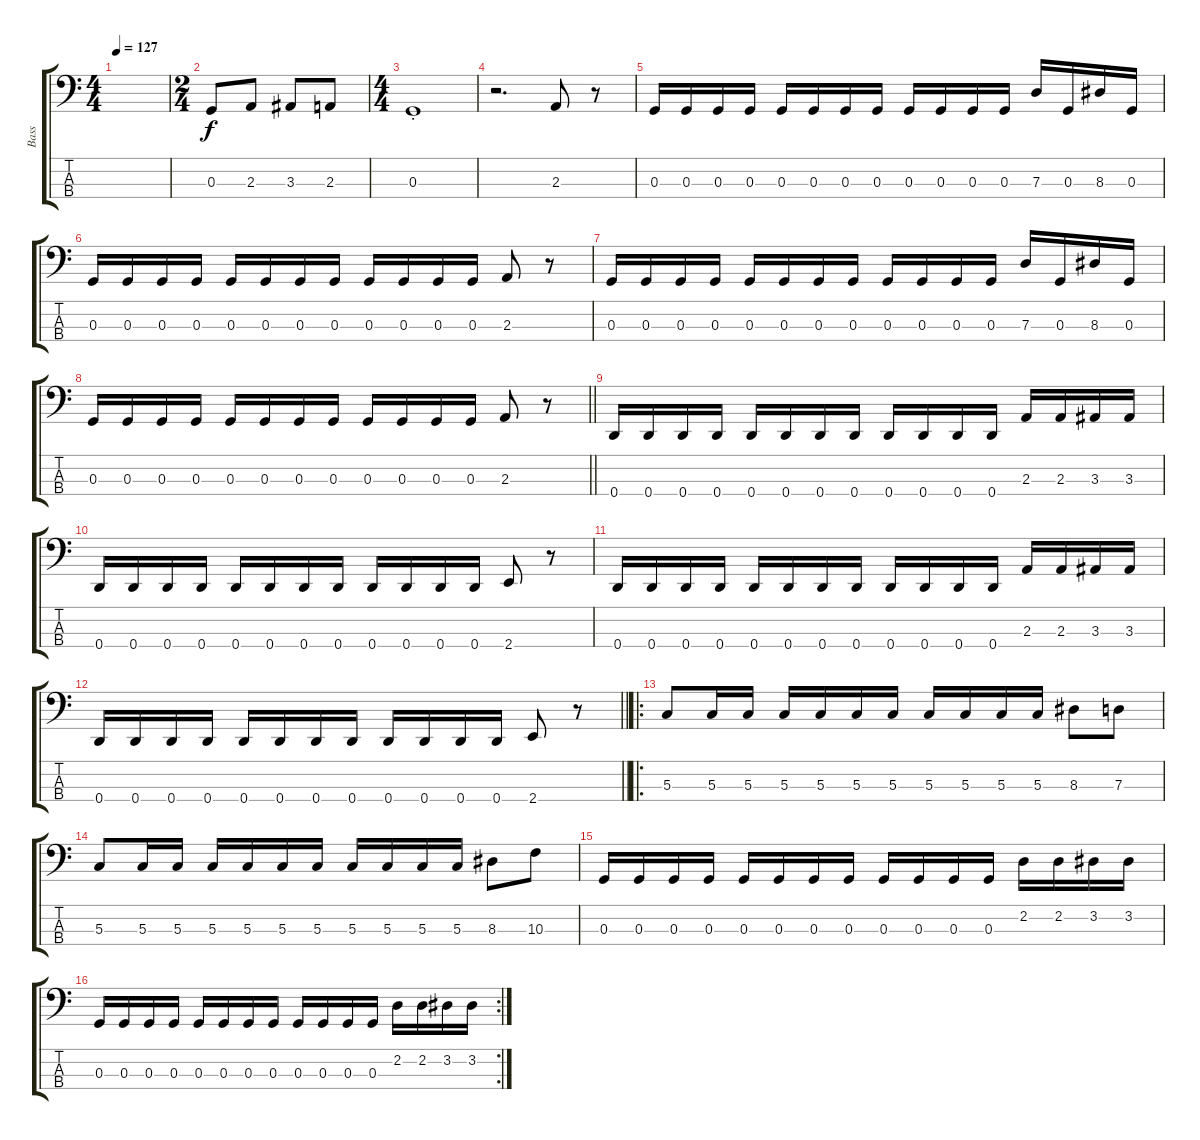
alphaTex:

\track ("Bass" "Bass") {instrument electricbasspick}
\staff {score tabs}
\tuning (F2 C2 G1 D1) {hide}
\ts (4 4)
\tempo 127
\clef f4
\ks c
|
\ts (2 4)
0.3.8 2.3.8 3.3.8 2.3.8 |
\ts (4 4)
0.3{st}.1 |
r.2{d} 2.3.8 r.8 |
0.3.16 0.3.16 0.3.16 0.3.16 0.3.16 0.3.16 0.3.16 0.3.16 0.3.16 0.3.16 0.3.16 0.3.16 7.3.16 0.3.16 8.3.16 0.3.16 |
0.3.16 0.3.16 0.3.16 0.3.16 0.3.16 0.3.16 0.3.16 0.3.16 0.3.16 0.3.16 0.3.16 0.3.16 2.3.8 r.8 |
0.3.16 0.3.16 0.3.16 0.3.16 0.3.16 0.3.16 0.3.16 0.3.16 0.3.16 0.3.16 0.3.16 0.3.16 7.3.16 0.3.16 8.3.16 0.3.16 |
\barLineRight lightlight
0.3.16 0.3.16 0.3.16 0.3.16 0.3.16 0.3.16 0.3.16 0.3.16 0.3.16 0.3.16 0.3.16 0.3.16 2.3.8 r.8 |
\section ("" "")
0.4.16 0.4.16 0.4.16 0.4.16 0.4.16 0.4.16 0.4.16 0.4.16 0.4.16 0.4.16 0.4.16 0.4.16 2.3.16 2.3.16 3.3.16 3.3.16 |
0.4.16 0.4.16 0.4.16 0.4.16 0.4.16 0.4.16 0.4.16 0.4.16 0.4.16 0.4.16 0.4.16 0.4.16 2.4.8 r.8 |
0.4.16 0.4.16 0.4.16 0.4.16 0.4.16 0.4.16 0.4.16 0.4.16 0.4.16 0.4.16 0.4.16 0.4.16 2.3.16 2.3.16 3.3.16 3.3.16 |
\barLineRight lightlight
0.4.16 0.4.16 0.4.16 0.4.16 0.4.16 0.4.16 0.4.16 0.4.16 0.4.16 0.4.16 0.4.16 0.4.16 2.4.8 r.8 |
\ro
\section ("" "")
5.3.8 5.3.16 5.3.16 5.3.16 5.3.16 5.3.16 5.3.16 5.3.16 5.3.16 5.3.16 5.3.16 8.3.8 7.3.8 |
5.3.8 5.3.16 5.3.16 5.3.16 5.3.16 5.3.16 5.3.16 5.3.16 5.3.16 5.3.16 5.3.16 8.3.8 10.3.8 |
0.3.16 0.3.16 0.3.16 0.3.16 0.3.16 0.3.16 0.3.16 0.3.16 0.3.16 0.3.16 0.3.16 0.3.16 2.2.16 2.2.16 3.2.16 3.2.16 |
\rc 2
0.3.16 0.3.16 0.3.16 0.3.16 0.3.16 0.3.16 0.3.16 0.3.16 0.3.16 0.3.16 0.3.16 0.3.16 2.2.16 2.2.16 3.2.16 3.2.16
